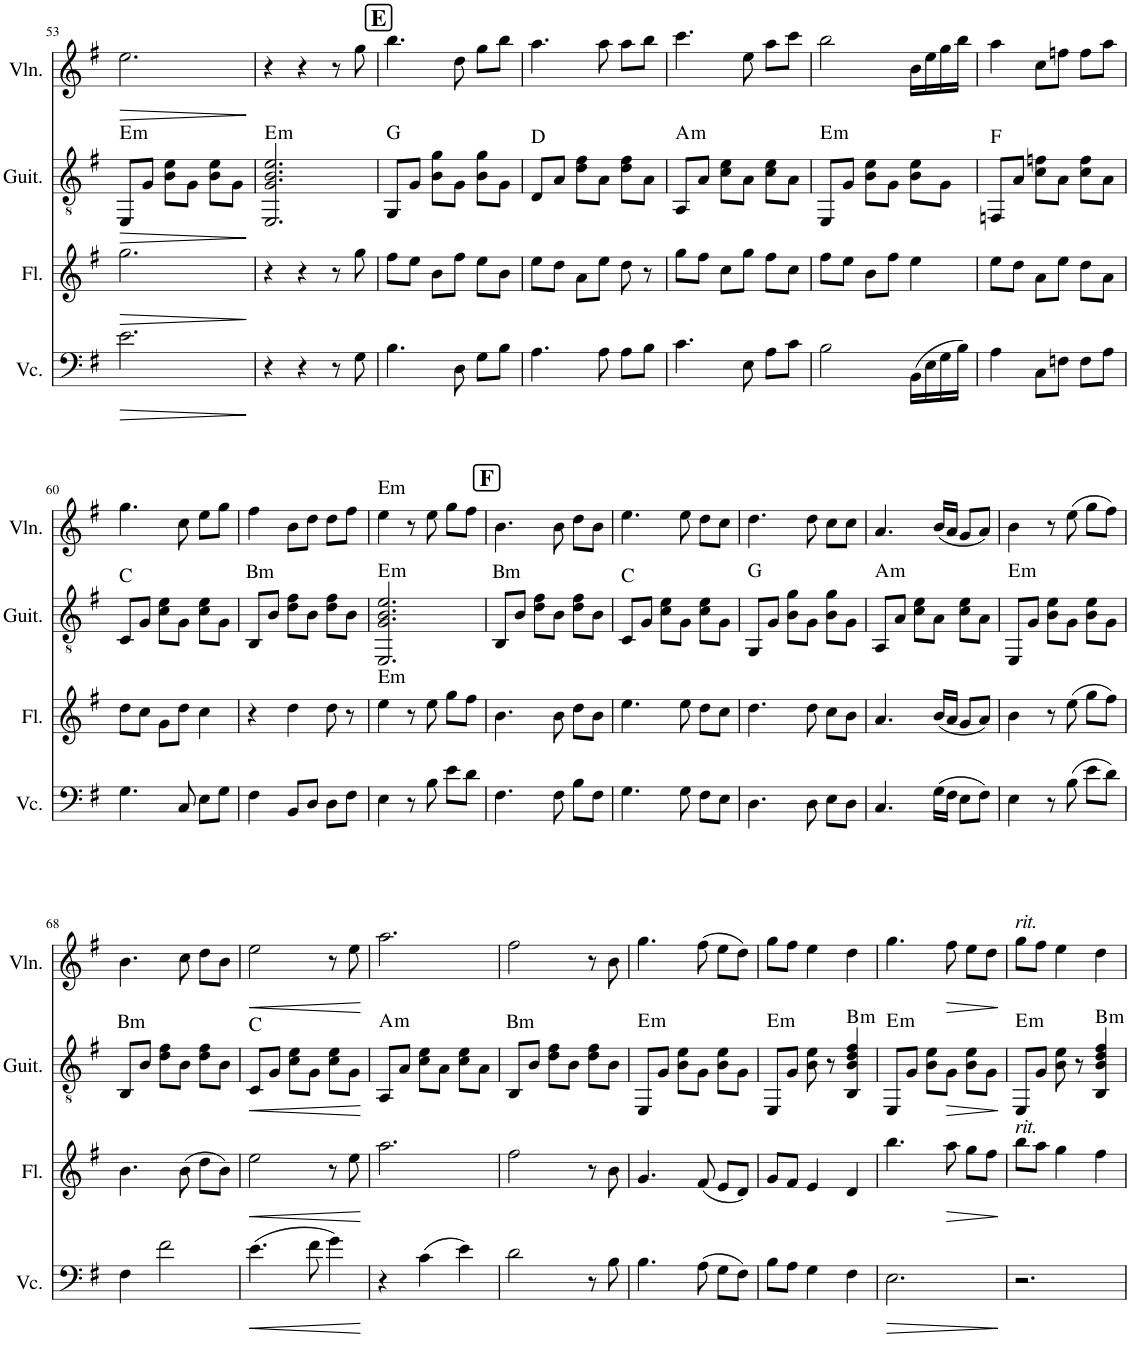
**kern	**dynam	**kern	**dynam	**kern	**dynam	**harte	**kern	**dynam
*part4	*part4	*part3	*part3	*part2	*part2	*part2	*part1	*part1
*staff4	*staff4	*staff3	*staff3	*staff2	*staff2	*	*staff1	*staff1
*I"チェロ	*	*I"フルート	*	*I"クラシックギター	*	*	*I"ヴァイオリン	*
!!LO:PB:g=z
*clefF4	*	*clefG2	*	*clefGv2	*	*	*clefG2	*
*k[f#]	*	*k[f#]	*	*k[f#]	*	*	*k[f#]	*
*M3/4	*	*M3/4	*	*M3/4	*	*	*M3/4	*
=53	=53	=53	=53	=53	=53	=53	=53	=53
!	!LO:HP:b	!	!LO:HP:b	!	!LO:HP:b	!LO:H:kt=m	!	!LO:HP:b
2.e\	>	2.gg\	>	8EE/L	>	E:min	2.ee\	>
.	.	.	.	8G/J	.	.	.	.
.	.	.	.	8B\ 8e\L	.	.	.	.
.	.	.	.	8G\J	.	.	.	.
.	.	.	.	8B\ 8e\L	.	.	.	.
.	.	.	.	8G\J	.	.	.	.
.	]	.	]	.	]	.	.	]
=54	=54	=54	=54	=54	=54	=54	=54	=54
!	!	!	!	!	!	!LO:H:kt=m	!	!
4r	.	4r	.	2.EE/ 2.G/ 2.B/ 2.e/	.	E:min	4r	.
4r	.	4r	.	.	.	.	4r	.
8r	.	8r	.	.	.	.	8r	.
8G\	.	8gg\	.	.	.	.	8gg\	.
!!LO:REH:place=s1:a:B:cj:fs=14:t=E
=55	=55	=55	=55	=55	=55	=55	=55	=55
4.B\	.	8ff#\L	.	8GG/L	.	G:maj	4.bb\	.
.	.	8ee\J	.	8G/J	.	.	.	.
.	.	8b\L	.	8B\ 8g\L	.	.	.	.
8D\	.	8ff#\J	.	8G\J	.	.	8dd\	.
8G\L	.	8ee\L	.	8B\ 8g\L	.	.	8gg\L	.
8B\J	.	8b\J	.	8G\J	.	.	8bb\J	.
=56	=56	=56	=56	=56	=56	=56	=56	=56
!	!	!	!	!LO:TX:a:t=D	!	!	!	!
4.A\	.	8ee\L	.	8D/L	.	.	4.aa\	.
.	.	8dd\J	.	8A/J	.	.	.	.
.	.	8a\L	.	8d\ 8f#\L	.	.	.	.
8A\	.	8ee\J	.	8A\J	.	.	8aa\	.
8A\L	.	8dd\	.	8d\ 8f#\L	.	.	8aa\L	.
8B\J	.	8r	.	8A\J	.	.	8bb\J	.
=57	=57	=57	=57	=57	=57	=57	=57	=57
!	!	!	!	!	!	!LO:H:kt=m	!	!
4.c\	.	8gg\L	.	8AA/L	.	A:min	4.ccc\	.
.	.	8ff#\J	.	8A/J	.	.	.	.
.	.	8cc\L	.	8c\ 8e\L	.	.	.	.
8E\	.	8gg\J	.	8A\J	.	.	8ee\	.
8A\L	.	8ff#\L	.	8c\ 8e\L	.	.	8aa\L	.
8c\J	.	8cc\J	.	8A\J	.	.	8ccc\J	.
=58	=58	=58	=58	=58	=58	=58	=58	=58
!	!	!	!	!	!	!LO:H:kt=m	!	!
2B\	.	8ff#\L	.	8EE/L	.	E:min	2bb\	.
.	.	8ee\J	.	8G/J	.	.	.	.
.	.	8b\L	.	8B\ 8e\L	.	.	.	.
.	.	8ff#\J	.	8G\J	.	.	.	.
(16BB\LL	.	4ee\	.	8B\ 8e\L	.	.	16b\LL	.
16E\	.	.	.	.	.	.	16ee\	.
16G\	.	.	.	8G\J	.	.	16gg\	.
16B\JJ)	.	.	.	.	.	.	16bb\JJ	.
=59	=59	=59	=59	=59	=59	=59	=59	=59
!	!	!	!	!LO:TX:a:t=F	!	!	!	!
4A\	.	8ee\L	.	8FFn/L	.	.	4aa\	.
.	.	8dd\J	.	8A/J	.	.	.	.
8C\L	.	8a\L	.	8c\ 8fn\L	.	.	8cc\L	.
8Fn\J	.	8ee\J	.	8A\J	.	.	8ffn\J	.
8F\L	.	8dd\L	.	8c\ 8f\L	.	.	8ff\L	.
8A\J	.	8a\J	.	8A\J	.	.	8aa\J	.
!!LO:LB:g=z
=60	=60	=60	=60	=60	=60	=60	=60	=60
!	!	!	!	!LO:TX:a:t=C	!	!	!	!
4.G\	.	8dd\L	.	8C/L	.	.	4.gg\	.
.	.	8cc\J	.	8G/J	.	.	.	.
.	.	8g\L	.	8c\ 8e\L	.	.	.	.
8C/	.	8dd\J	.	8G\J	.	.	8cc\	.
8E\L	.	4cc\	.	8c\ 8e\L	.	.	8ee\L	.
8G\J	.	.	.	8G\J	.	.	8gg\J	.
=61	=61	=61	=61	=61	=61	=61	=61	=61
!	!	!	!	!LO:TX:a:t=Bm	!	!	!	!
4F#\	.	4r	.	8BB/L	.	.	4ff#\	.
.	.	.	.	8B/J	.	.	.	.
8BB/L	.	4dd\	.	8d\ 8f#\L	.	.	8b\L	.
8D/J	.	.	.	8B\J	.	.	8dd\J	.
8D\L	.	8dd\	.	8d\ 8f#\L	.	.	8dd\L	.
8F#\J	.	8r	.	8B\J	.	.	8ff#\J	.
=62	=62	=62	=62	=62	=62	=62	=62	=62
!	!	!	!	!	!	!	!LO:TX:a:t=Em	!
!	!	!LO:TX:a:t=Em	!	!	!	!LO:H:kt=m	!	!
4E\	.	4ee\	.	2.EE/ 2.G/ 2.B/ 2.e/	.	E:min	4ee\	.
8r	.	8r	.	.	.	.	8r	.
8B\	.	8ee\	.	.	.	.	8ee\	.
8e\L	.	8gg\L	.	.	.	.	8gg\L	.
8d\J	.	8ff#\J	.	.	.	.	8ff#\J	.
!!LO:REH:place=s1:a:B:cj:fs=14:t=F
=63	=63	=63	=63	=63	=63	=63	=63	=63
!	!	!	!	!LO:TX:a:t=Bm	!	!	!	!
4.F#\	.	4.b\	.	8BB/L	.	.	4.b\	.
.	.	.	.	8B/J	.	.	.	.
.	.	.	.	8d\ 8f#\L	.	.	.	.
8F#\	.	8b\	.	8B\J	.	.	8b\	.
8B\L	.	8dd\L	.	8d\ 8f#\L	.	.	8dd\L	.
8F#\J	.	8b\J	.	8B\J	.	.	8b\J	.
=64	=64	=64	=64	=64	=64	=64	=64	=64
!	!	!	!	!LO:TX:a:t=C	!	!	!	!
4.G\	.	4.ee\	.	8C/L	.	.	4.ee\	.
.	.	.	.	8G/J	.	.	.	.
.	.	.	.	8c\ 8e\L	.	.	.	.
8G\	.	8ee\	.	8G\J	.	.	8ee\	.
8F#\L	.	8dd\L	.	8c\ 8e\L	.	.	8dd\L	.
8E\J	.	8cc\J	.	8G\J	.	.	8cc\J	.
=65	=65	=65	=65	=65	=65	=65	=65	=65
4.D\	.	4.dd\	.	8GG/L	.	G:maj	4.dd\	.
.	.	.	.	8G/J	.	.	.	.
.	.	.	.	8B\ 8g\L	.	.	.	.
8D\	.	8dd\	.	8G\J	.	.	8dd\	.
8E\L	.	8cc\L	.	8B\ 8g\L	.	.	8cc\L	.
8D\J	.	8b\J	.	8G\J	.	.	8cc\J	.
=66	=66	=66	=66	=66	=66	=66	=66	=66
!	!	!	!	!	!	!LO:H:kt=m	!	!
4.C/	.	4.a/	.	8AA/L	.	A:min	4.a/	.
.	.	.	.	8A/J	.	.	.	.
.	.	.	.	8c\ 8e\L	.	.	.	.
(16G\LL	.	(16b/LL	.	8A\J	.	.	(16b/LL	.
16F#\JJ	.	16a/JJ	.	.	.	.	16a/JJ	.
8E\L	.	8g/L	.	8c\ 8e\L	.	.	8g/L	.
8F#\J)	.	8a/J)	.	8A\J	.	.	8a/J)	.
=67	=67	=67	=67	=67	=67	=67	=67	=67
!	!	!	!	!	!	!LO:H:kt=m	!	!
4E\	.	4b\	.	8EE/L	.	E:min	4b\	.
.	.	.	.	8G/J	.	.	.	.
8r	.	8r	.	8B\ 8e\L	.	.	8r	.
(8B\	.	(8ee\	.	8G\J	.	.	(8ee\	.
8e\L	.	8gg\L	.	8B\ 8e\L	.	.	8gg\L	.
8d\J)	.	8ff#\J)	.	8G\J	.	.	8ff#\J)	.
!!LO:LB:g=z
=68	=68	=68	=68	=68	=68	=68	=68	=68
!	!	!	!	!LO:TX:a:t=Bm	!	!	!	!
4F#\	.	4.b\	.	8BB/L	.	.	4.b\	.
.	.	.	.	8B/J	.	.	.	.
2f#\	.	.	.	8d\ 8f#\L	.	.	.	.
.	.	(8b\	.	8B\J	.	.	8cc\	.
.	.	8dd\L	.	8d\ 8f#\L	.	.	8dd\L	.
.	.	8b\J)	.	8B\J	.	.	8b\J	.
=69	=69	=69	=69	=69	=69	=69	=69	=69
!	!	!	!	!LO:TX:a:t=C	!	!	!	!
!	!LO:HP:b	!	!LO:HP:b	!	!LO:HP:b	!	!	!LO:HP:b
(4.e\	<	2ee\	<	8C/L	<	.	2ee\	<
.	.	.	.	8G/J	.	.	.	.
.	.	.	.	8c\ 8e\L	.	.	.	.
8f#\	.	.	.	8G\J	.	.	.	.
4g\)	.	8r	.	8c\ 8e\L	.	.	8r	.
.	.	8ee\	.	8G\J	.	.	8ee\	.
.	[	.	[	.	[	.	.	[
=70	=70	=70	=70	=70	=70	=70	=70	=70
!	!	!	!	!	!	!LO:H:kt=m	!	!
4r	.	2.aa\	.	8AA/L	.	A:min	2.aa\	.
.	.	.	.	8A/J	.	.	.	.
(4c\	.	.	.	8c\ 8e\L	.	.	.	.
.	.	.	.	8A\J	.	.	.	.
4e\)	.	.	.	8c\ 8e\L	.	.	.	.
.	.	.	.	8A\J	.	.	.	.
=71	=71	=71	=71	=71	=71	=71	=71	=71
!	!	!	!	!LO:TX:a:t=Bm	!	!	!	!
2d\	.	2ff#\	.	8BB/L	.	.	2ff#\	.
.	.	.	.	8B/J	.	.	.	.
.	.	.	.	8d\ 8f#\L	.	.	.	.
.	.	.	.	8B\J	.	.	.	.
8r	.	8r	.	8d\ 8f#\L	.	.	8r	.
8B\	.	8b\	.	8B\J	.	.	8b\	.
=72	=72	=72	=72	=72	=72	=72	=72	=72
!	!	!	!	!	!	!LO:H:kt=m	!	!
4.B\	.	4.g/	.	8EE/L	.	E:min	4.gg\	.
.	.	.	.	8G/J	.	.	.	.
.	.	.	.	8B\ 8e\L	.	.	.	.
(8A\	.	(8f#/	.	8G\J	.	.	(8ff#\	.
8G\L	.	8e/L	.	8B\ 8e\L	.	.	8ee\L	.
8F#\J)	.	8d/J)	.	8G\J	.	.	8dd\J)	.
=73	=73	=73	=73	=73	=73	=73	=73	=73
!	!	!	!	!	!	!LO:H:kt=m	!	!
8B\L	.	8g/L	.	8EE/L	.	E:min	8gg\L	.
8A\J	.	8f#/J	.	8G/J	.	.	8ff#\J	.
4G\	.	4e/	.	8B\ 8e\	.	.	4ee\	.
.	.	.	.	8r	.	.	.	.
!	!	!	!	!	!	!LO:H:kt=m	!	!
4F#\	.	4d/	.	4BB/ 4B/ 4d/ 4f#/	.	B:min	4dd\	.
=74	=74	=74	=74	=74	=74	=74	=74	=74
!	!LO:HP:b	!	!	!	!	!LO:H:kt=m	!	!
2.E\	>	4.bb\	.	8EE/L	.	E:min	4.gg\	.
.	.	.	.	8G/J	.	.	.	.
.	.	.	.	8B\ 8e\L	.	.	.	.
!	!	!	!LO:HP:b	!	!LO:HP:b	!	!	!LO:HP:b
.	.	8aa\	>	8G\J	>	.	8ff#\	>
.	.	8gg\L	.	8B\ 8e\L	.	.	8ee\L	.
.	.	8ff#\J	.	8G\J	.	.	8dd\J	.
.	]	.	]	.	]	.	.	]
=75	=75	=75	=75	=75	=75	=75	=75	=75
!	!	!	!	!	!	!	!LO:TX:a:i:t=rit.	!
!	!	!LO:TX:a:i:t=rit.	!	!	!	!LO:H:kt=m	!	!
2.r	.	8bb\L	.	8EE/L	.	E:min	8gg\L	.
.	.	8aa\J	.	8G/J	.	.	8ff#\J	.
.	.	4gg\	.	8B\ 8e\	.	.	4ee\	.
.	.	.	.	8r	.	.	.	.
!	!	!	!	!	!	!LO:H:kt=m	!	!
.	.	4ff#\	.	4BB/ 4B/ 4d/ 4f#/	.	B:min	4dd\	.
=	=	=	=	=	=	=	=	=
*-	*-	*-	*-	*-	*-	*-	*-	*-
